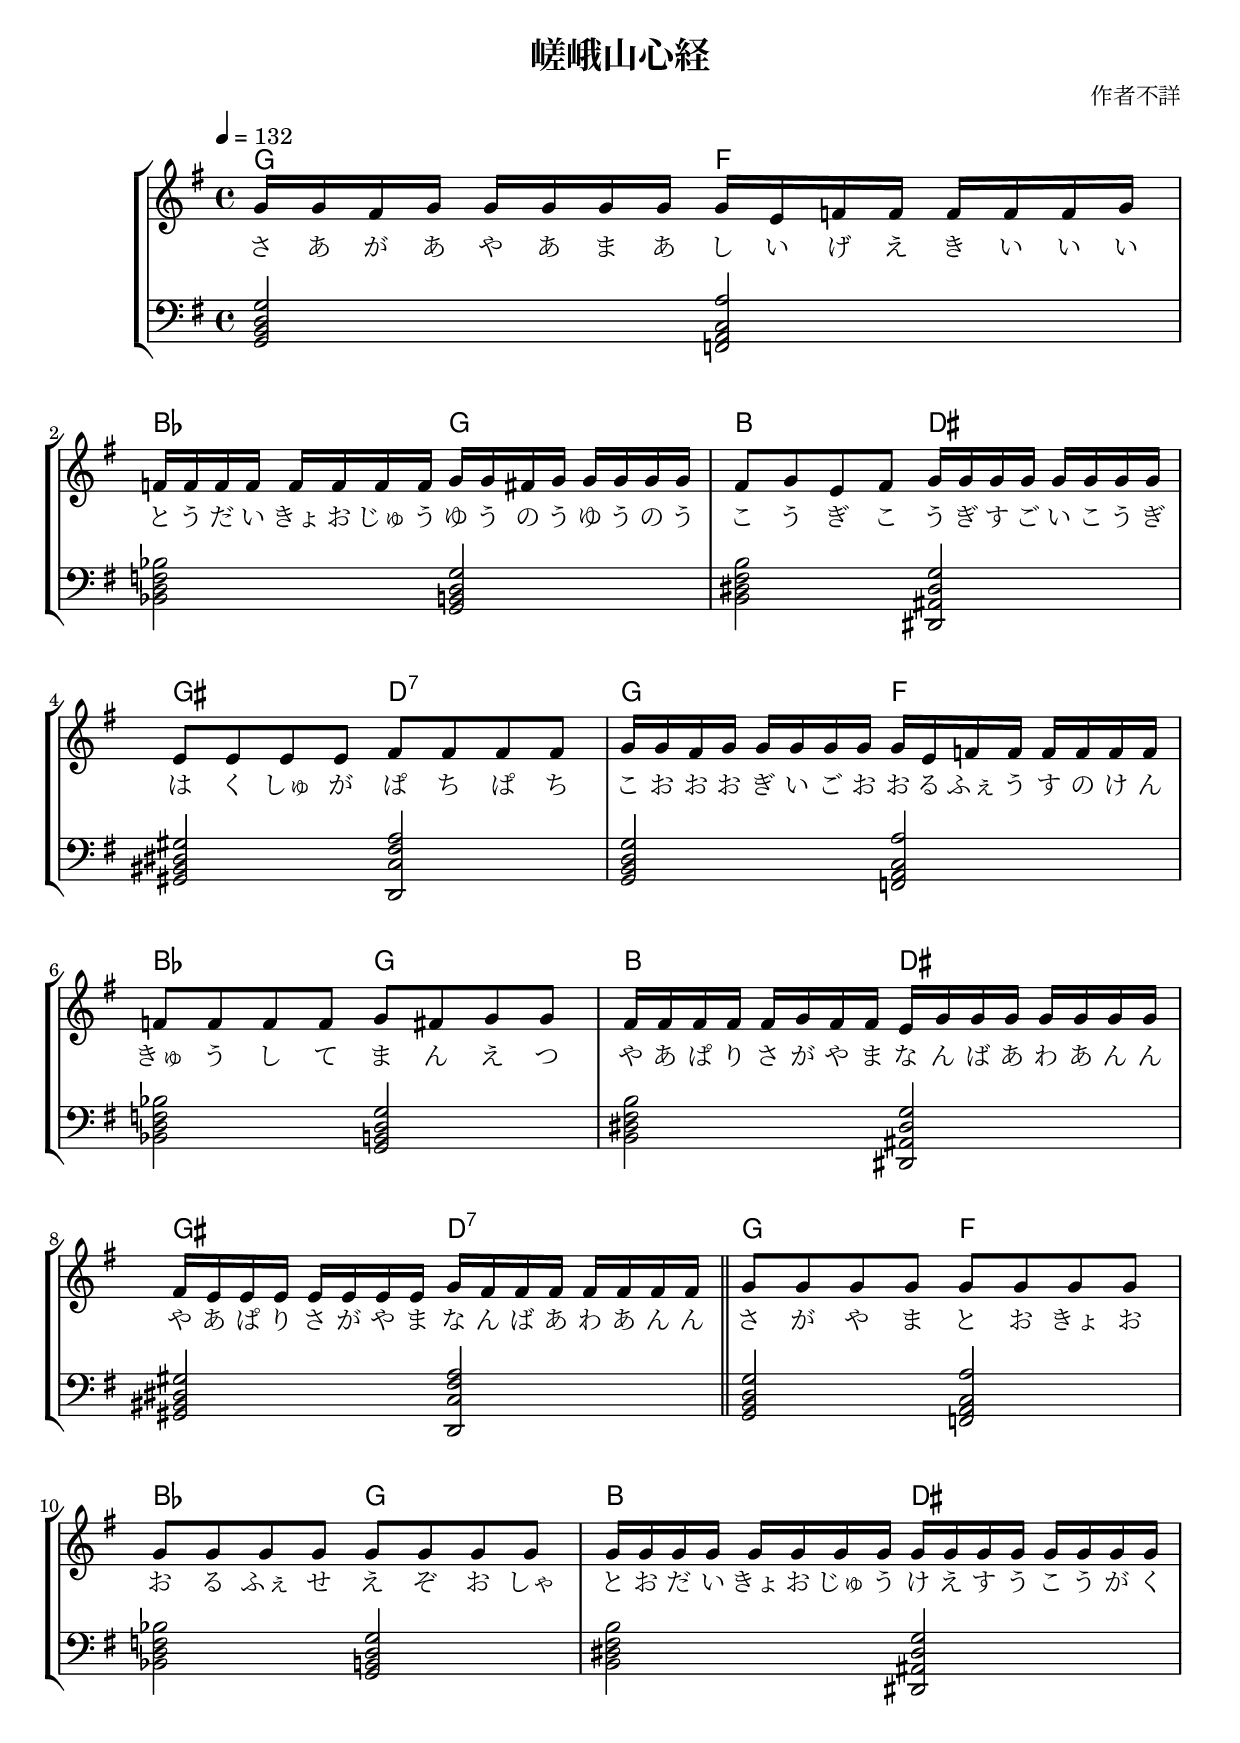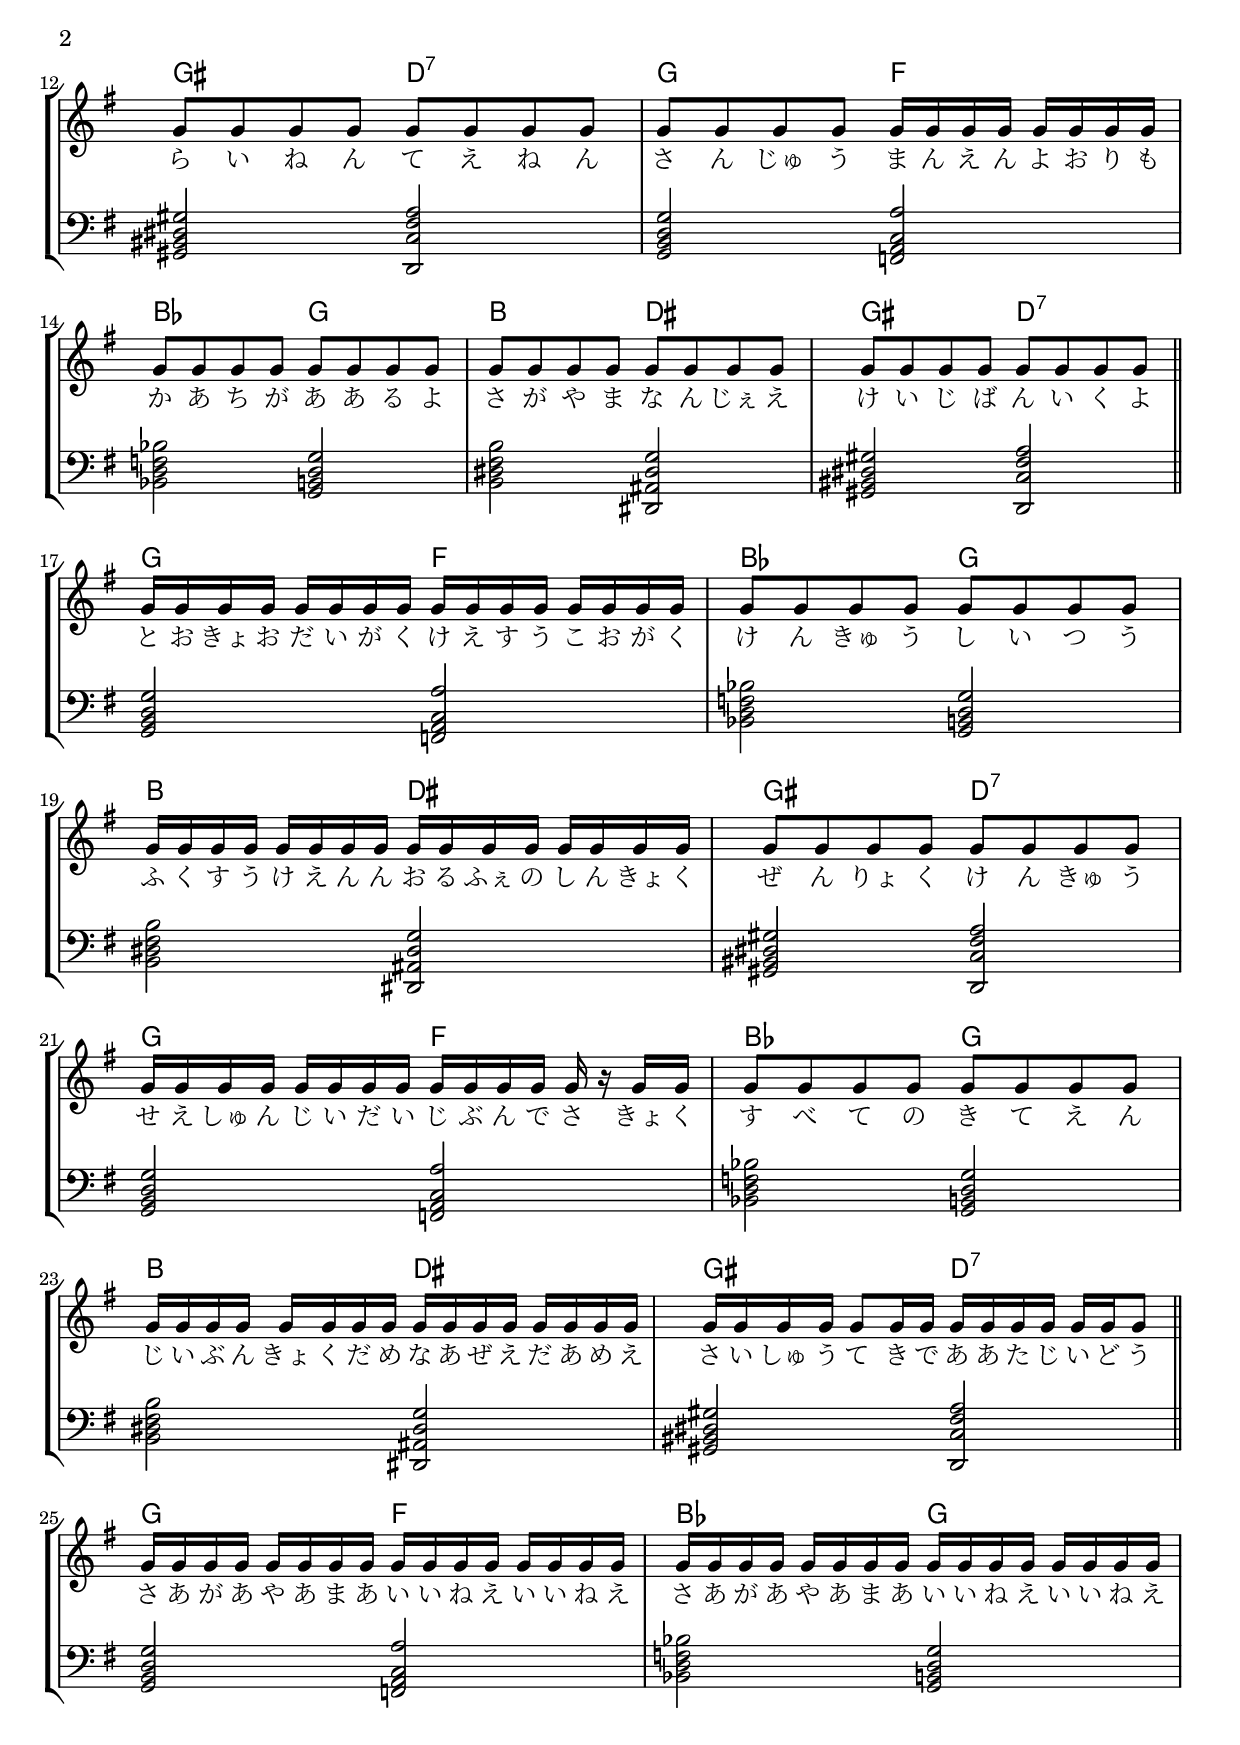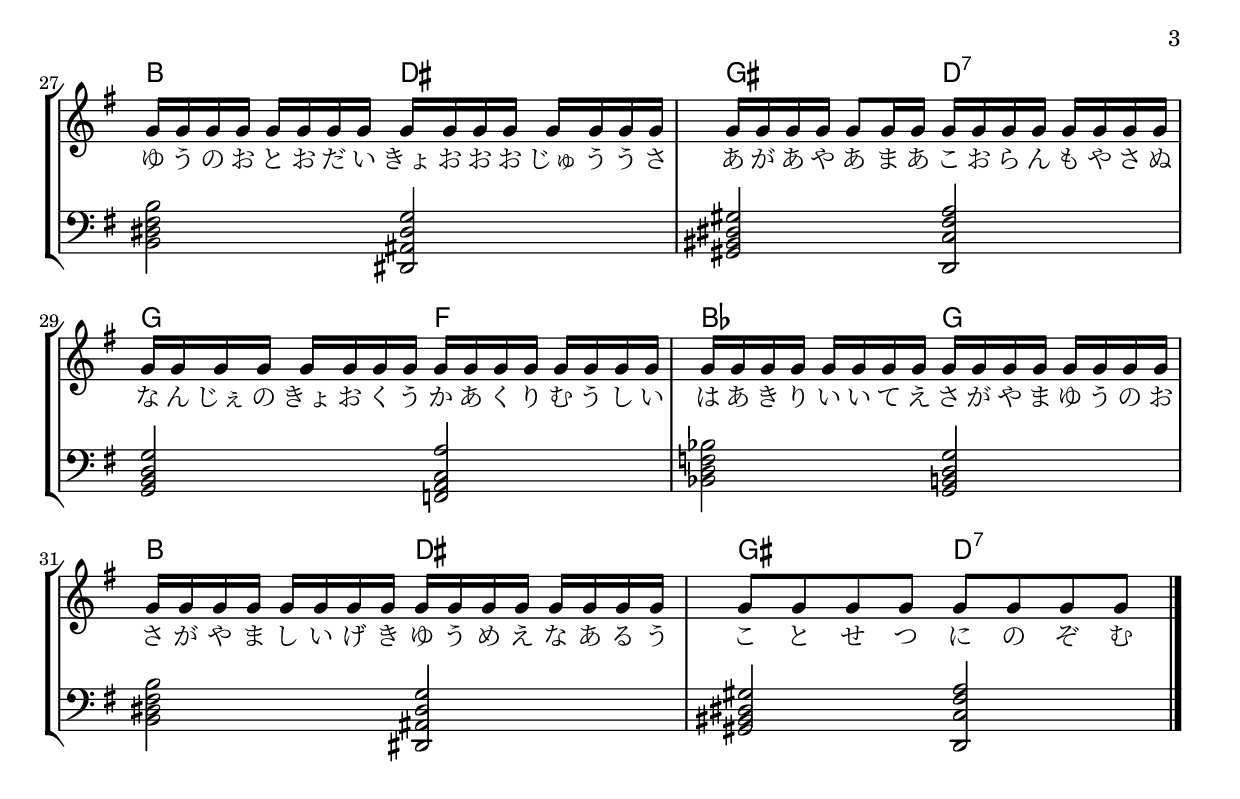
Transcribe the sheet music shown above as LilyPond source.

\version "2.12.1"

\header {
	title = \markup {嵯峨山心経}
	composer = \markup \center-column {作者不詳}
}

harmony = \chordmode {
	g2 f bes g b dis gis d:7 g f bes g b dis gis d:7 

	g f bes g b dis gis d:7 g f bes g b dis gis d:7 

	g f bes g b dis gis d:7 g f bes g b dis gis d:7 

	g f bes g b dis gis d:7 g f bes g b dis gis d:7 
}

melody = {
	\set Staff.midiInstrument = #"fss0.6"
		\key g \major
	\tempo 4 = 132
 g'16  g'16  fis'16  g'16  g'16  g'16  g'16  g'16  g'16  e'16  f'16  f'16  f'16  f'16  f'16  g'16 
	f'16  f'16  f'16  f'16  f'16  f'16  f'16  f'16  g'16  g'16  fis'16  g'16  g'16  g'16  g'16  g'16 
	fis'8  g'8  e'8  fis'8  g'16  g'16  g'16  g'16  g'16  g'16  g'16  g'16 
	e'8  e'8  e'8  e'8  fis'8  fis'8  fis'8  fis'8 
	g'16  g'16  fis'16  g'16  g'16  g'16  g'16  g'16  g'16  e'16  f'16  f'16  f'16  f'16  f'16  f'16 
	f'8  f'8  f'8  f'8  g'8  fis'8  g'8  g'8 
	fis'16  fis'16  fis'16  fis'16  fis'16  g'16  fis'16  fis'16  e'16  g'16  g'16  g'16  g'16  g'16  g'16  g'16 
	fis'16  e'16  e'16  e'16  e'16  e'16  e'16  e'16  g'16  fis'16  fis'16  fis'16  fis'16  fis'16  fis'16  fis'16
	\set Staff.midiInstrument = #"fss0.6"
	 g'8  g'8  g'8  g'8  g'8  g'8  g'8  g'8 
	g'8  g'8  g'8  g'8  g'8  g'8  g'8  g'8 
	g'16  g'16  g'16  g'16  g'16  g'16  g'16  g'16  g'16  g'16  g'16  g'16  g'16  g'16  g'16  g'16 
	g'8  g'8  g'8  g'8  g'8  g'8  g'8  g'8 
	g'8  g'8  g'8  g'8  g'16  g'16  g'16  g'16  g'16  g'16  g'16  g'16 
	g'8  g'8  g'8  g'8  g'8  g'8  g'8  g'8 
	g'8  g'8  g'8  g'8  g'8  g'8  g'8  g'8 
	g'8  g'8  g'8  g'8  g'8  g'8  g'8  g'8
	\set Staff.midiInstrument = #"fss0.6"
	 g'16  g'16  g'16  g'16  g'16  g'16  g'16  g'16  g'16  g'16  g'16  g'16  g'16  g'16  g'16  g'16 
	g'8  g'8  g'8  g'8  g'8  g'8  g'8  g'8 
	g'16  g'16  g'16  g'16  g'16  g'16  g'16  g'16  g'16  g'16  g'16  g'16  g'16  g'16  g'16  g'16 
	g'8  g'8  g'8  g'8  g'8  g'8  g'8  g'8 
	g'16  g'16  g'16  g'16  g'16  g'16  g'16  g'16  g'16  g'16  g'16  g'16  g'16  r16  g'16  g'16 
	g'8  g'8  g'8  g'8  g'8  g'8  g'8  g'8 
	g'16  g'16  g'16  g'16  g'16  g'16  g'16  g'16  g'16  g'16  g'16  g'16  g'16  g'16  g'16  g'16 
	g'16  g'16  g'16  g'16  g'8  g'16  g'16  g'16  g'16  g'16  g'16  g'16  g'16  g'8
	\set Staff.midiInstrument = #"fss0.6"
	 g'16  g'16  g'16  g'16  g'16  g'16  g'16  g'16  g'16  g'16  g'16  g'16  g'16  g'16  g'16  g'16 
	g'16  g'16  g'16  g'16  g'16  g'16  g'16  g'16  g'16  g'16  g'16  g'16  g'16  g'16  g'16  g'16 
	g'16  g'16  g'16  g'16  g'16  g'16  g'16  g'16  g'16  g'16  g'16  g'16  g'16  g'16  g'16  g'16 
	g'16  g'16  g'16  g'16  g'8  g'16  g'16  g'16  g'16  g'16  g'16  g'16  g'16  g'16  g'16 
	g'16  g'16  g'16  g'16  g'16  g'16  g'16  g'16  g'16  g'16  g'16  g'16  g'16  g'16  g'16  g'16 
	g'16  g'16  g'16  g'16  g'16  g'16  g'16  g'16  g'16  g'16  g'16  g'16  g'16  g'16  g'16  g'16 
	g'16  g'16  g'16  g'16  g'16  g'16  g'16  g'16  g'16  g'16  g'16  g'16  g'16  g'16  g'16  g'16 
	g'8  g'8  g'8  g'8  g'8  g'8  g'8  g'8
	\bar "|."
}

words = \lyricmode {
	さ  あ  が  あ  や  あ  ま  あ  し  い  げ  え  き  い  い  い  と  う  だ  い  きょ  お  じゅ  う  ゆ  う  の  う  ゆ  う  の  う  こ  う  ぎ  こ  う  ぎ  す  ご  い  こ  う  ぎ  は  く  しゅ  が  ぱ  ち  ぱ  ち  こ  お  お  お  ぎ  い  ご  お  お  る  ふぇ  う  す  の  け  ん  きゅ  う  し  て  ま  ん  え  つ  や  あ  ぱ  り  さ  が  や  ま  な  ん  ば  あ  わ  あ  ん  ん  や  あ  ぱ  り  さ  が  や  ま  な  ん  ば  あ  わ  あ  ん  ん  
	さ  が  や  ま  と  お  きょ  お  お  る  ふぇ  せ  え  ぞ  お  しゃ  と  お  だ  い  きょ  お  じゅ  う  け  え  す  う  こ  う  が  く  ら  い  ね  ん  て  え  ね  ん  さ  ん  じゅ  う  ま  ん  え  ん  よ  お  り  も  か  あ  ち  が  あ  あ  る  よ  さ  が  や  ま  な  ん  じぇ  え  け  い  じ  ば  ん  い  く  よ  
	と  お  きょ  お  だ  い  が  く  け  え  す  う  こ  お  が  く  け  ん  きゅ  う  し  い  つ  う  ふ  く  す  う  け  え  ん  ん  お  る  ふぇ  の  し  ん  きょ  く  ぜ  ん  りょ  く  け  ん  きゅ  う  せ  え  しゅ  ん  じ  い  だ  い  じ  ぶ  ん  で  さ  きょ  く  す  べ  て  の  き  て  え  ん  じ  い  ぶ  ん  きょ  く  だ  め  な  あ  ぜ  え  だ  あ  め  え  さ  い  しゅ  う  て  き  で  あ  あ  た  じ  い  ど  う  
	さ  あ  が  あ  や  あ  ま  あ  い  い  ね  え  い  い  ね  え  さ  あ  が  あ  や  あ  ま  あ  い  い  ね  え  い  い  ね  え  ゆ  う  の  お  と  お  だ  い  きょ  お  お  お  じゅ  う  う  さ  あ  が  あ  や  あ  ま  あ  こ  お  ら  ん  も  や  さ  ぬ  な  ん  じぇ  の  きょ  お  く  う  か  あ  く  り  む  う  し  い  は  あ  き  り  い  い  て  え  さ  が  や  ま  ゆ  う  の  お  さ  が  や  ま  し  い  げ  き  ゆ  う  め  え  な  あ  る  う  こ  と  せ  つ  に  の  ぞ  む  
}

tempochange = {
	\tempo 4 = 132
	r1 | r1 | r1 | r1 | r1 | r1 | r1 | r1 \bar "||"
	\tempo 4 = 132
	r1 | r1 | r1 | r1 | r1 | r1 | r1 | r1 \bar "||"
	\tempo 4 = 132
	r1 | r1 | r1 | r1 | r1 | r1 | r1 | r1 \bar "||"
	\tempo 4 = 132
	r1 | r1 | r1 | r1 | r1 | r1 | r1 | r1 \bar "|."
}

mainacc = {
	\clef bass
	\set Staff.midiInstrument = #"String Ensemble 1"
	\key g \major
	\tempo 4 = 132
	<g, b, d g>2
	<f, a, c a>2
	<bes, d f bes>2
	<g, b, d g>2
	<b, dis fis b>2
	<dis, ais, dis g>2
	<gis, bis, dis gis>2
	<d, c fis a>2
	<g, b, d g>2
	<f, a, c a>2
	<bes, d f bes>2
	<g, b, d g>2
	<b, dis fis b>2
	<dis, ais, dis g>2
	<gis, bis, dis gis>2
	<d, c fis a>2
	\bar "||"

	\set Staff.midiInstrument = #"String Ensemble 1"
	<g, b, d g>2
	<f, a, c a>2
	<bes, d f bes>2
	<g, b, d g>2
	<b, dis fis b>2
	<dis, ais, dis g>2
	<gis, bis, dis gis>2
	<d, c fis a>2
	<g, b, d g>2
	<f, a, c a>2
	<bes, d f bes>2
	<g, b, d g>2
	<b, dis fis b>2
	<dis, ais, dis g>2
	<gis, bis, dis gis>2
	<d, c fis a>2
	\bar "||"

	\set Staff.midiInstrument = #"String Ensemble 1"
	<g, b, d g>2
	<f, a, c a>2
	<bes, d f bes>2
	<g, b, d g>2
	<b, dis fis b>2
	<dis, ais, dis g>2
	<gis, bis, dis gis>2
	<d, c fis a>2
	<g, b, d g>2
	<f, a, c a>2
	<bes, d f bes>2
	<g, b, d g>2
	<b, dis fis b>2
	<dis, ais, dis g>2
	<gis, bis, dis gis>2
	<d, c fis a>2
	\bar "||"

	\set Staff.midiInstrument = #"Voice Oohs"
	<g, b, d g>2
	<f, a, c a>2
	<bes, d f bes>2
	<g, b, d g>2
	<b, dis fis b>2
	<dis, ais, dis g>2
	<gis, bis, dis gis>2
	<d, c fis a>2
	<g, b, d g>2
	<f, a, c a>2
	<bes, d f bes>2
	<g, b, d g>2
	<b, dis fis b>2
	<dis, ais, dis g>2
	<gis, bis, dis gis>2
	<d, c fis a>2
	\bar "|."
}

subacc = {
	\clef bass
	\set Staff.midiInstrument = #"Acoustic grand"
	\key g \major
	\tempo 4 = 132
	r2
	r2
	r2
	r2
	r2
	r2
	r2
	r2
	r2
	r2
	r2
	r2
	r2
	r2
	r2
	r2
	\bar "||"

	\set Staff.midiInstrument = #"Acoustic grand"
	r2
	r2
	r2
	r2
	r2
	r2
	r2
	r2
	r2
	r2
	r2
	r2
	r2
	r2
	r2
	r2
	\bar "||"

	\set Staff.midiInstrument = #"Tinkle Bell"
	g,4 r4
	f,4 r4
	bes,4 r4
	g,4 r4
	b,4 r4
	dis,4 r4
	gis,4 r4
	d,4 r4
	g,4 r4
	f,4 r4
	bes,4 r4
	g,4 r4
	b,4 r4
	dis,4 r4
	gis,4 r4
	d,4 r4
	\bar "||"

	\set Staff.midiInstrument = #"Voice Oohs"
	g,16 g <b, d> g g, g <b, d> g
	f,16 a <a, c> a f, a <a, c> a
	bes,16 bes <d f> bes bes, bes <d f> bes
	g,16 g <b, d> g g, g <b, d> g
	b,16 b <dis fis> b b, b <dis fis> b
	dis,16 g <ais, dis> g dis, g <ais, dis> g
	gis,16 gis <bis, dis> gis gis, gis <bis, dis> gis
	d,16 a <c fis> a d, a <c fis> a
	g,16 g <b, d> g g, g <b, d> g
	f,16 a <a, c> a f, a <a, c> a
	bes,16 bes <d f> bes bes, bes <d f> bes
	g,16 g <b, d> g g, g <b, d> g
	b,16 b <dis fis> b b, b <dis fis> b
	dis,16 g <ais, dis> g dis, g <ais, dis> g
	gis,16 gis <bis, dis> gis gis, gis <bis, dis> gis
	d,16 a <c fis> a <d, c fis a>4
	\bar "|."
}

percA = {
	\drummode {
	r1 |r1 |r1 |r1 |r1 |r1 |r1 |r1 \bar "||"
	r1 |r1 |r1 |r1 |r1 |r1 |r1 |r1 \bar "||"
	r1 |r1 |r1 |r1 |r1 |r1 |r1 |r1 \bar "||"
	r1 |r1 |r1 |r1 |r1 |r1 |r1 |r1 \bar "|."
	}
}

percB = {
	\drummode {
	r1 |r1 |r1 |r1 |r1 |r1 |r1 |r1 \bar "||"
	r1 |r1 |r1 |r1 |r1 |r1 |r1 |r1 \bar "||"
	r1 |r1 |r1 |r1 |r1 |r1 |r1 |r1 \bar "||"
	r1 |r1 |r1 |r1 |r1 |r1 |r1 |r1 \bar "|."
	}
}

percC = {
	\drummode {
	r1 |r1 |r1 |r1 |r1 |r1 |r1 |r1 \bar "||"
	r1 |r1 |r1 |r1 |r1 |r1 |r1 |r1 \bar "||"
	r1 |r1 |r1 |r1 |r1 |r1 |r1 |r1 \bar "||"
	r1 |r1 |r1 |r1 |r1 |r1 |r1 |r1 \bar "|."
	}
}

percD = {
	\drummode {
	r1 |r1 |r1 |r1 |r1 |r1 |r1 |r1 \bar "||"
	r1 |r1 |r1 |r1 |r1 |r1 |r1 |r1 \bar "||"
	r1 |r1 |r1 |r1 |r1 |r1 |r1 |r1 \bar "||"
	r1 |r1 |r1 |r1 |r1 |r1 |r1 |r1 \bar "|."
	}
}

percE = {
	\drummode {
	r1 |r1 |r1 |r1 |r1 |r1 |r1 |r1 \bar "||"
	r1 |r1 |r1 |r1 |r1 |r1 |r1 |r1 \bar "||"
	r1 |r1 |r1 |r1 |r1 |r1 |r1 |r1 \bar "||"
	r1 |r1 |r1 |r1 |r1 |r1 |r1 |r1 \bar "|."
	}
}

\score {
	<<
		\new StaffGroup <<
			\new ChordNames {\harmony}
			\new Voice = "melody" {\melody}
			\new Lyrics \lyricsto "melody" \words
			\new Staff = "mainacc" {\mainacc}
		>>
	>>
	\layout { }
}
